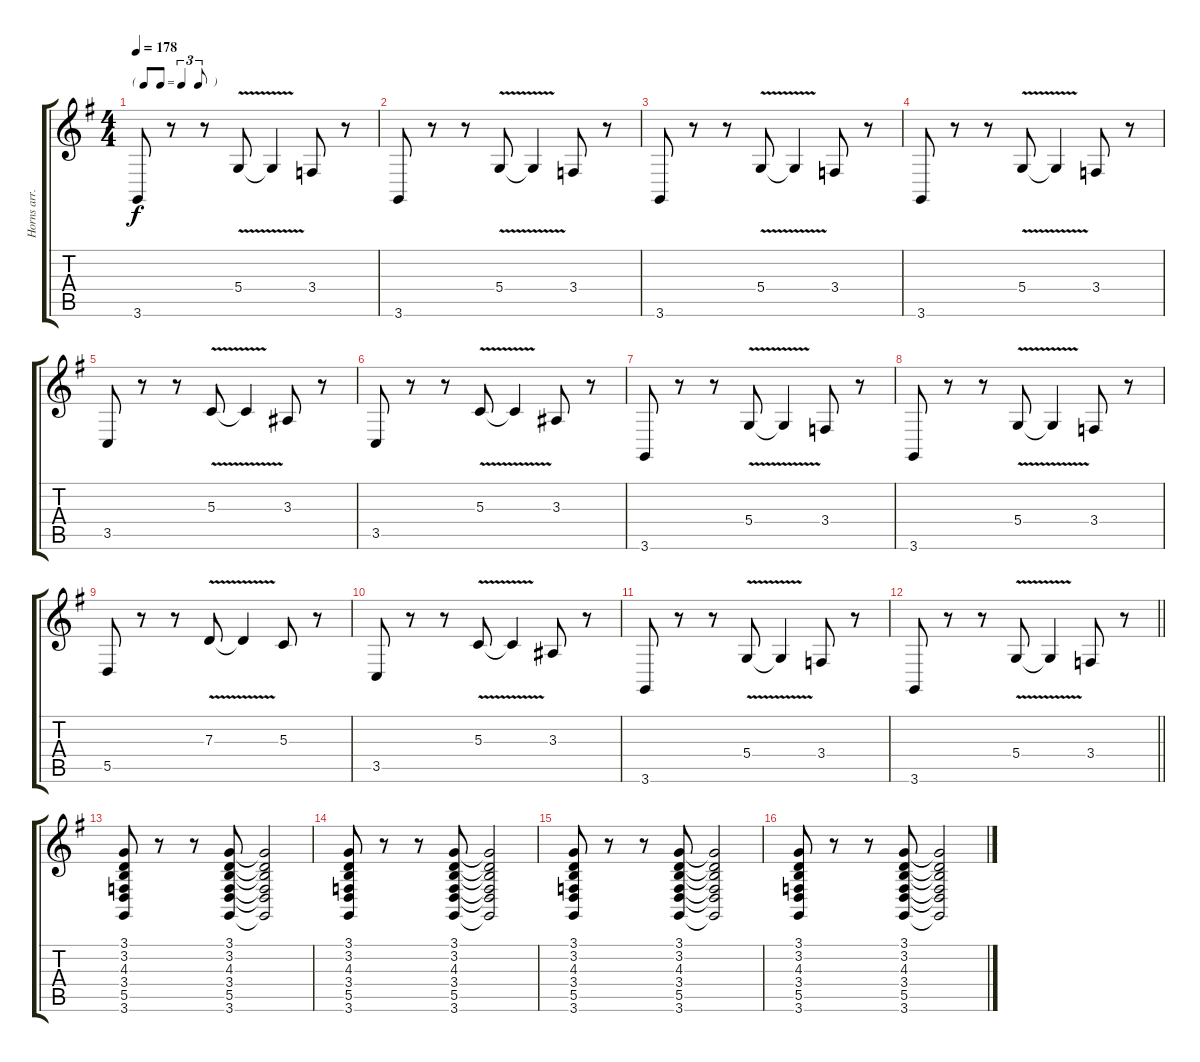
\track ("Horns arr. for Guitar" "Horns arr.") {instrument brasssection}
\staff {score tabs}
\tuning (E4 B3 G3 D3 A2 E2) {hide}
\ts (4 4)
\tf triplet8th
\tempo 178
\clef g2
\ks g
3.6.8{dy f} r.8 r.8 5.4{v}.8 5.4{v t}.4 3.4.8 r.8 |
3.6.8 r.8 r.8 5.4{v}.8 5.4{v t}.4 3.4.8 r.8 |
3.6.8 r.8 r.8 5.4{v}.8 5.4{v t}.4 3.4.8 r.8 |
3.6.8 r.8 r.8 5.4{v}.8 5.4{v t}.4 3.4.8 r.8 |
3.5.8 r.8 r.8 5.3{v}.8 5.3{v t}.4 3.3.8 r.8 |
3.5.8 r.8 r.8 5.3{v}.8 5.3{v t}.4 3.3.8 r.8 |
3.6.8 r.8 r.8 5.4{v}.8 5.4{v t}.4 3.4.8 r.8 |
3.6.8 r.8 r.8 5.4{v}.8 5.4{v t}.4 3.4.8 r.8 |
5.5.8 r.8 r.8 7.3{v}.8 7.3{v t}.4 5.3.8 r.8 |
3.5.8 r.8 r.8 5.3{v}.8 5.3{v t}.4 3.3.8 r.8 |
3.6.8 r.8 r.8 5.4{v}.8 5.4{v t}.4 3.4.8 r.8 |
\barLineRight lightlight
3.6.8 r.8 r.8 5.4{v}.8 5.4{v t}.4 3.4.8 r.8 |
(3.1 3.2 4.3 3.4 5.5 3.6).8 r.8 r.8 (3.1 3.2 4.3 3.4 5.5 3.6).8 (3.1{t} 3.2{t} 4.3{t} 3.4{t} 5.5{t} 3.6{t}).2 |
(3.1 3.2 4.3 3.4 5.5 3.6).8 r.8 r.8 (3.1 3.2 4.3 3.4 5.5 3.6).8 (3.1{t} 3.2{t} 4.3{t} 3.4{t} 5.5{t} 3.6{t}).2 |
(3.1 3.2 4.3 3.4 5.5 3.6).8 r.8 r.8 (3.1 3.2 4.3 3.4 5.5 3.6).8 (3.1{t} 3.2{t} 4.3{t} 3.4{t} 5.5{t} 3.6{t}).2 |
(3.1 3.2 4.3 3.4 5.5 3.6).8 r.8 r.8 (3.1 3.2 4.3 3.4 5.5 3.6).8 (3.1{t} 3.2{t} 4.3{t} 3.4{t} 5.5{t} 3.6{t}).2
